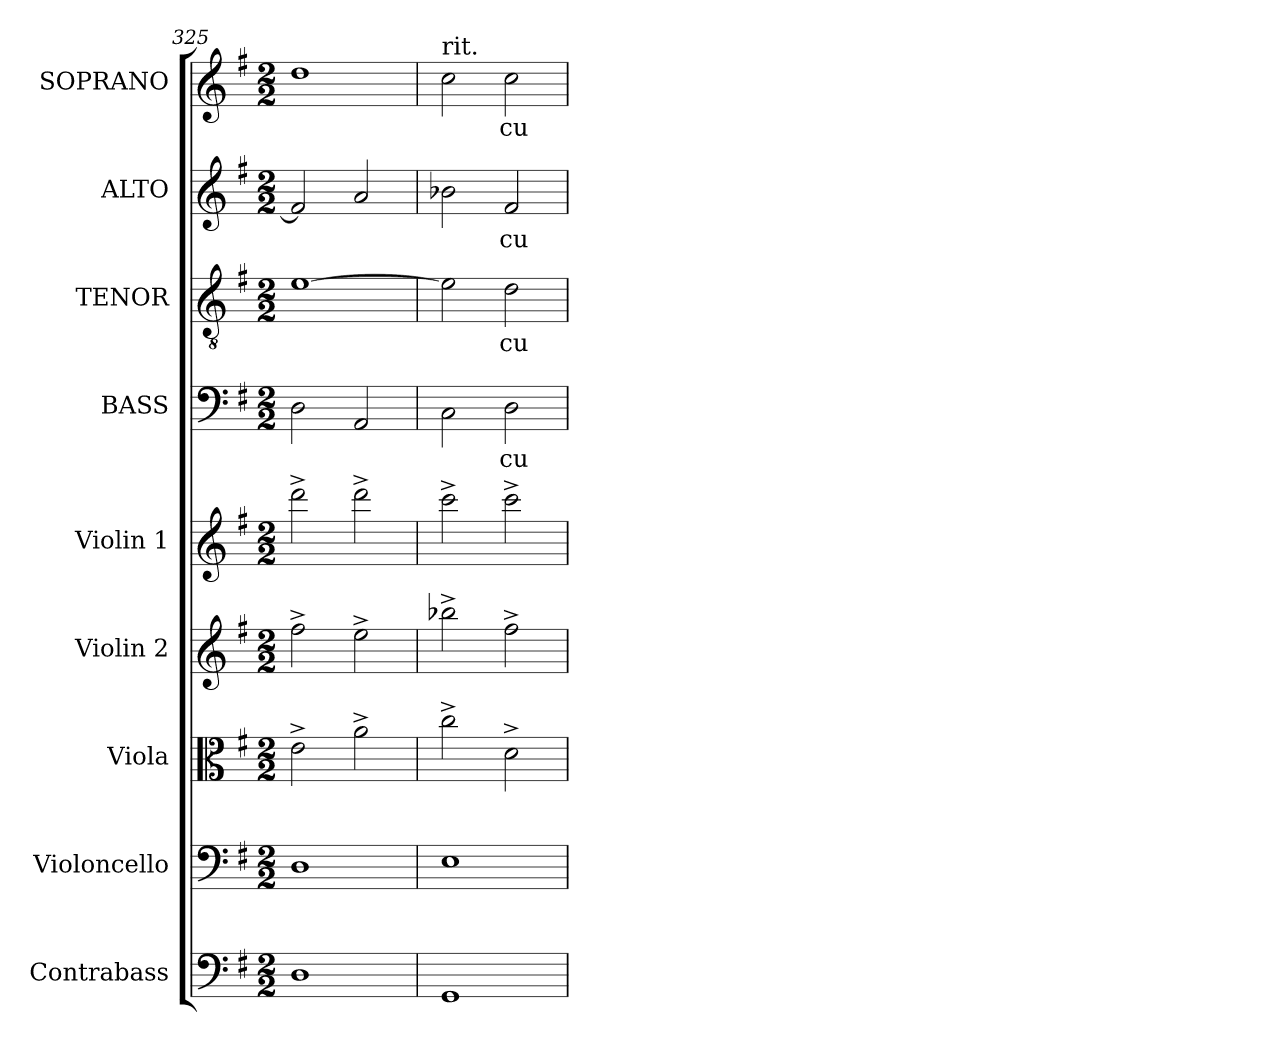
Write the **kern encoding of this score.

**kern	**kern	**kern	**kern	**kern	**kern	**text	**kern	**text	**kern	**text	**kern	**text
*part9	*part8	*part7	*part6	*part5	*part4	*part4	*part3	*part3	*part2	*part2	*part1	*part1
*staff9	*staff8	*staff7	*staff6	*staff5	*staff4	*staff4	*staff3	*staff3	*staff2	*staff2	*staff1	*staff1
*I"Contrabass	*I"Violoncello	*I"Viola	*I"Violin 2	*I"Violin 1	*I"BASS	*	*I"TENOR	*	*I"ALTO	*	*I"SOPRANO	*
*I'Cb.	*I'Vc.	*I'Vla.	*I'Vln. 2	*I'Vln. 1	*I'B.	*	*I'T.	*	*I'A.	*	*I'S.	*
*clefF4	*clefF4	*clefC3	*clefG2	*clefG2	*clefF4	*	*clefGv2	*	*clefG2	*	*clefG2	*
*ITrd7c12	*	*	*	*	*	*	*ITrd7c12	*	*	*	*	*
*k[f#]	*k[f#]	*k[f#]	*k[f#]	*k[f#]	*k[f#]	*	*k[f#]	*	*k[f#]	*	*k[f#]	*
*G:	*G:	*G:	*G:	*G:	*G:	*	*G:	*	*G:	*	*G:	*
*M2/2	*M2/2	*M2/2	*M2/2	*M2/2	*M2/2	*	*M2/2	*	*M2/2	*	*M2/2	*
=325	=325	=325	=325	=325	=325	=325	=325	=325	=325	=325	=325	=325
1DDi	1Di	2e^i\	2ff#^i\	2ddd^i\	2Di\	.	[>1Ei	.	2f#i/]	.	1ddi	.
.	.	2a^i\	2ee^i\	2ddd^i\	2AAi/	.	.	.	2ai/	.	.	.
=326	=326	=326	=326	=326	=326	=326	=326	=326	=326	=326	=326	=326
!	!	!	!	!	!	!	!	!	!	!	!LO:TX:t=rit.	!
1GGGi	1Ei	2cc^i\	2bb-X^i\	2ccc^i\	2Ci\	.	2Ei\]	.	2b-Xi\	.	2cci\	.
!	!	!	!	!	!	!LO:LY:b:color=#000000	!	!	!	!	!	!
!	!	!	!	!	!	!	!	!LO:LY:b:color=#000000	!	!	!	!
!	!	!	!	!	!	!	!	!	!	!LO:LY:b:color=#000000	!	!
!	!	!	!	!	!	!	!	!	!	!	!	!LO:LY:b:color=#000000
.	.	2d^i\	2ff#^i\	2ccc^i\	2Di\	-cu-	2Di\	-cu-	2f#i/	-cu-	2cci\	-cu-
=	=	=	=	=	=	=	=	=	=	=	=	=
*-	*-	*-	*-	*-	*-	*-	*-	*-	*-	*-	*-	*-
